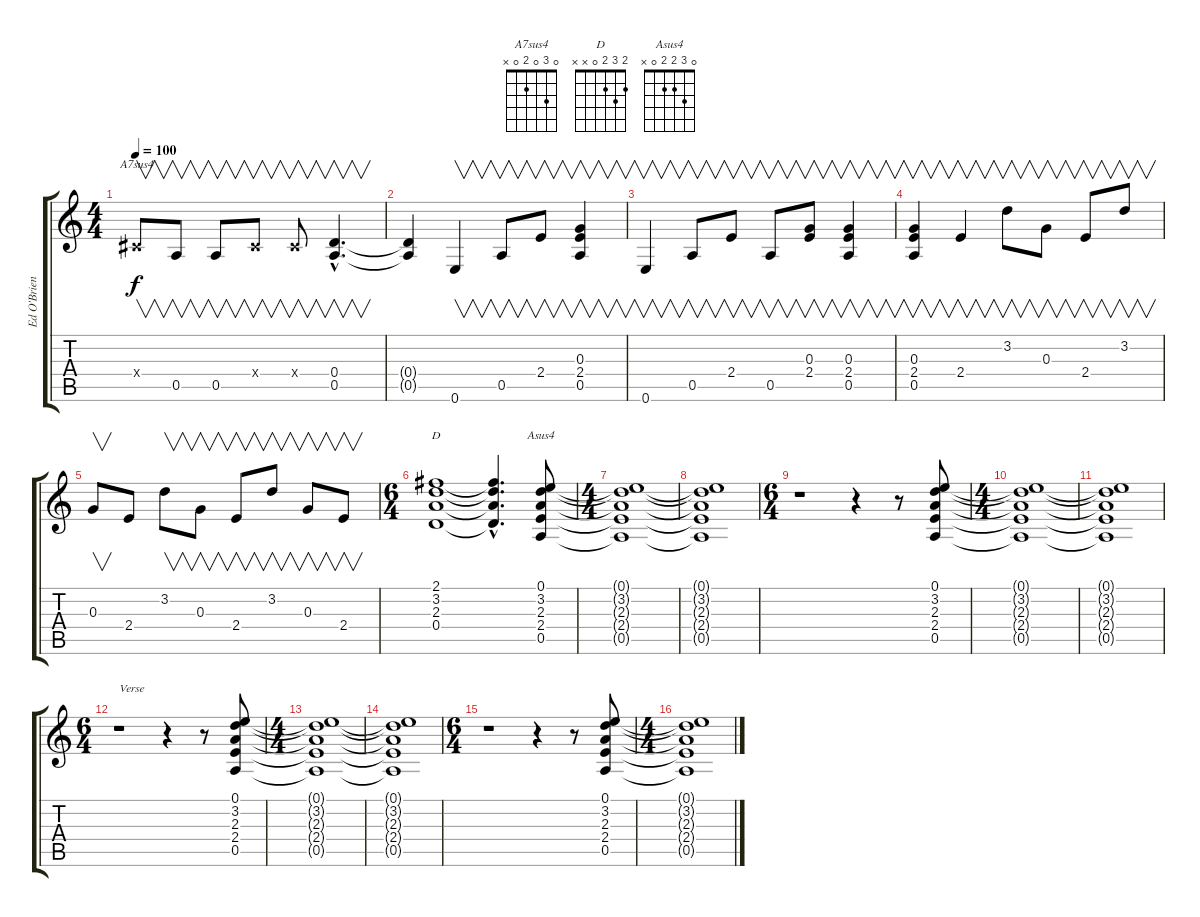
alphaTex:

\track ("Ed O'Brien (Clean)" "Ed O'Brien") {instrument electricguitarclean}
\staff {score tabs}
\tuning (E4 B3 G3 D3 A2 E2) {hide}
\chord ("A7sus4" 0 3 0 2 0 x)
\chord ("D" 2 3 2 0 x x)
\chord ("Asus4" 0 3 2 2 0 x)
\ts (4 4)
\tempo 100
\clef g2
\ks c
-1.4{x}.8{v ch "A7sus4" dy f instrument electricguitarclean} 0.5.8{v} 0.5.8{v} -1.4{x}.8{v} -1.4{x}.8{v} (0.4{hac} 0.5{hac}).4{v d} |
(0.4{t} 0.5{t}).4 0.6.4{v} 0.5.8{v} 2.4.8{v} (0.3 2.4 0.5).4{v} |
0.6.4{v} 0.5.8{v} 2.4.8{v} 0.5.8{v} (0.3 2.4).8{v} (0.3 2.4 0.5).4{v} |
(0.3 2.4 0.5).4{v} 2.4.4{v} 3.2.8{v} 0.3.8{v} 2.4.8{v} 3.2.8{v} |
0.3.8{v} 2.4.8 3.2.8{v} 0.3.8{v} 2.4.8{v} 3.2.8{v} 0.3.8{v} 2.4.8{v} |
\ts (6 4)
(2.1 3.2 2.3 0.4).1{ch "D"} (2.1{hac t} 3.2{hac t} 2.3{hac t} 0.4{hac t}).4{d} (0.1 3.2 2.3 2.4 0.5).8{ch "Asus4"} |
\ts (4 4)
(0.1{t} 3.2{t} 2.3{t} 2.4{t} 0.5{t}).1 |
(0.1{t} 3.2{t} 2.3{t} 2.4{t} 0.5{t}).1 |
\ts (6 4)
r.1 r.4 r.8 (0.1 3.2 2.3 2.4 0.5).8 |
\ts (4 4)
(0.1{t} 3.2{t} 2.3{t} 2.4{t} 0.5{t}).1 |
(0.1{t} 3.2{t} 2.3{t} 2.4{t} 0.5{t}).1 |
\ts (6 4)
r.1{txt "Verse"} r.4 r.8 (0.1 3.2 2.3 2.4 0.5).8 |
\ts (4 4)
(0.1{t} 3.2{t} 2.3{t} 2.4{t} 0.5{t}).1 |
(0.1{t} 3.2{t} 2.3{t} 2.4{t} 0.5{t}).1 |
\ts (6 4)
r.1 r.4 r.8 (0.1 3.2 2.3 2.4 0.5).8 |
\ts (4 4)
(0.1{t} 3.2{t} 2.3{t} 2.4{t} 0.5{t}).1
